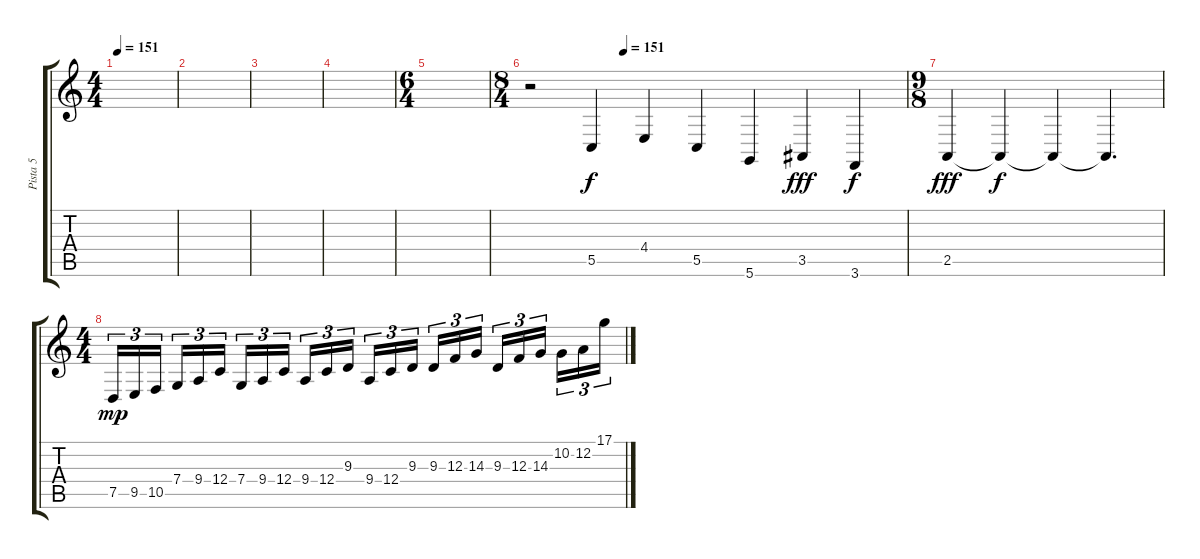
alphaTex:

\track ("Pista 5" "Pista 5") {instrument harpsichord}
\staff {score tabs}
\tuning (D4 A3 F3 C3 G2 D2) {hide}
\ts (4 4)
\tempo 151
\clef g2
\ks c
|
|
|
|
\ts (6 4)
|
\ts (8 4)
\tempo (151 0.25)
r.2{instrument acousticgrandpiano} 5.5.4 4.4.4 5.5.4 5.6.4 3.5.4{dy fff} 3.6.4{dy f} |
\ts (9 8)
2.5.4{dy fff} 2.5{t}.4{dy f} 2.5{t}.4 2.5{t}.4{d} |
\ts (4 4)
7.5.16{tu (3 2) dy mp} 9.5.16{tu (3 2)} 10.5.16{tu (3 2) beam splitsecondary} 7.4.16{tu (3 2)} 9.4.16{tu (3 2)} 12.4.16{tu (3 2)} 7.4.16{tu (3 2)} 9.4.16{tu (3 2)} 12.4.16{tu (3 2) beam splitsecondary} 9.4.16{tu (3 2)} 12.4.16{tu (3 2)} 9.3.16{tu (3 2)} 9.4.16{tu (3 2)} 12.4.16{tu (3 2)} 9.3.16{tu (3 2) beam splitsecondary} 9.3.16{tu (3 2)} 12.3.16{tu (3 2)} 14.3.16{tu (3 2)} 9.3.16{tu (3 2)} 12.3.16{tu (3 2)} 14.3.16{tu (3 2) beam splitsecondary} 10.2.16{tu (3 2)} 12.2.16{tu (3 2)} 17.1.16{tu (3 2)}
